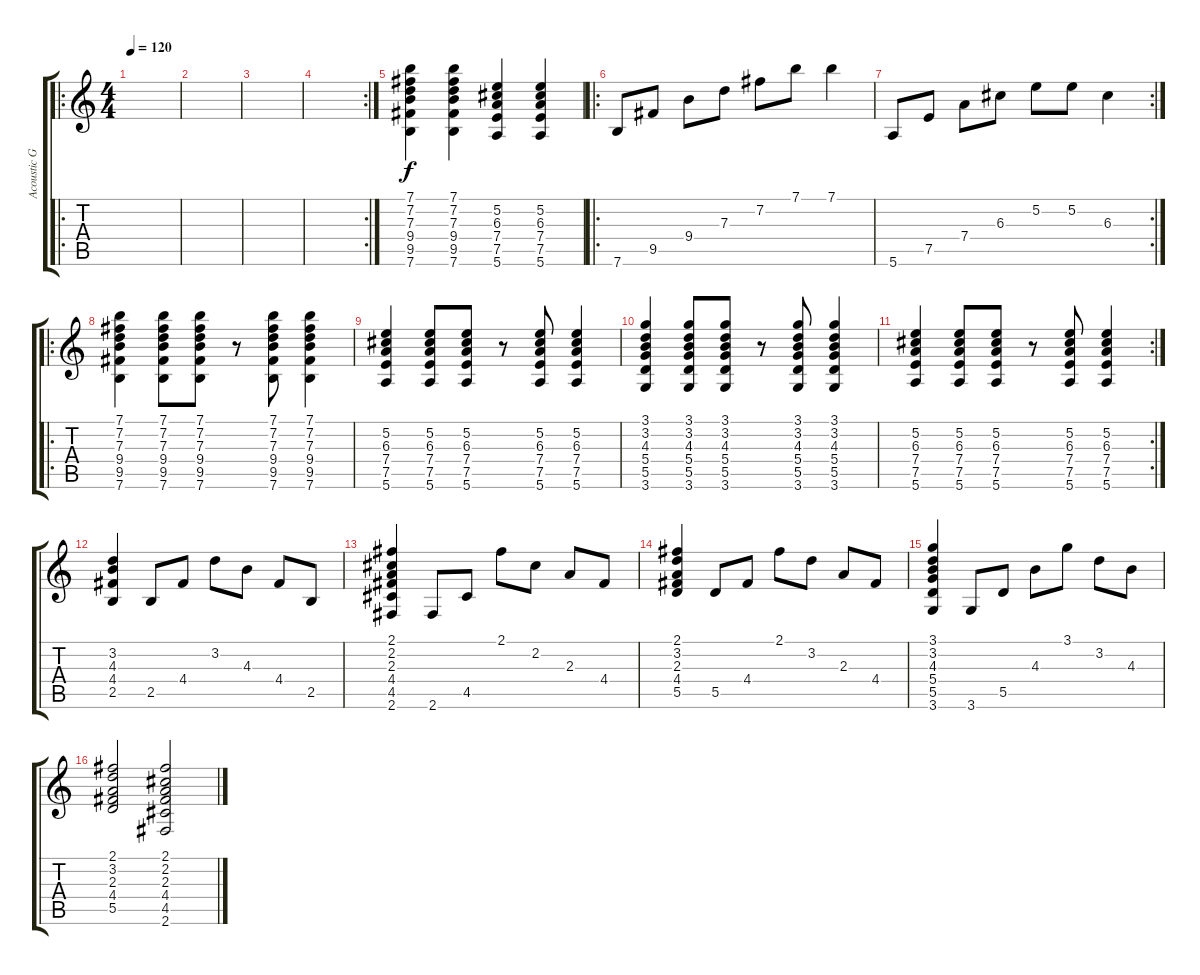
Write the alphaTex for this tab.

\track ("Acoustic Guitar" "Acoustic G") {instrument acousticguitarsteel}
\staff {score tabs}
\tuning (E4 B3 G3 D3 A2 E2) {hide}
\ro
\ts (4 4)
\tempo 120
\clef g2
\ks c
|
|
|
\rc 2
|
(7.1 7.2 7.3 9.4 9.5 7.6).4 (7.1 7.2 7.3 9.4 9.5 7.6).4 (5.2 6.3 7.4 7.5 5.6).4 (5.2 6.3 7.4 7.5 5.6).4 |
\ro
7.6.8 9.5.8 9.4.8 7.3.8 7.2.8 7.1.8 7.1.4 |
\rc 2
5.6.8 7.5.8 7.4.8 6.3.8 5.2.8 5.2.8 6.3.4 |
\ro
(7.1 7.2 7.3 9.4 9.5 7.6).4 (7.1 7.2 7.3 9.4 9.5 7.6).8 (7.1 7.2 7.3 9.4 9.5 7.6).8 r.8 (7.1 7.2 7.3 9.4 9.5 7.6).8 (7.1 7.2 7.3 9.4 9.5 7.6).4 |
(5.2 6.3 7.4 7.5 5.6).4 (5.2 6.3 7.4 7.5 5.6).8 (5.2 6.3 7.4 7.5 5.6).8 r.8 (5.2 6.3 7.4 7.5 5.6).8 (5.2 6.3 7.4 7.5 5.6).4 |
(3.1 3.2 4.3 5.4 5.5 3.6).4 (3.1 3.2 4.3 5.4 5.5 3.6).8 (3.1 3.2 4.3 5.4 5.5 3.6).8 r.8 (3.1 3.2 4.3 5.4 5.5 3.6).8 (3.1 3.2 4.3 5.4 5.5 3.6).4 |
\rc 2
(5.2 6.3 7.4 7.5 5.6).4 (5.2 6.3 7.4 7.5 5.6).8 (5.2 6.3 7.4 7.5 5.6).8 r.8 (5.2 6.3 7.4 7.5 5.6).8 (5.2 6.3 7.4 7.5 5.6).4 |
(3.2 4.3 4.4 2.5).4 2.5.8 4.4.8 3.2.8 4.3.8 4.4.8 2.5.8 |
(2.1 2.2 2.3 4.4 4.5 2.6).4 2.6.8 4.5.8 2.1.8 2.2.8 2.3.8 4.4.8 |
(2.1 3.2 2.3 4.4 5.5).4 5.5.8 4.4.8 2.1.8 3.2.8 2.3.8 4.4.8 |
(3.1 3.2 4.3 5.4 5.5 3.6).4 3.6.8 5.5.8 4.3.8 3.1.8 3.2.8 4.3.8 |
(2.1 3.2 2.3 4.4 5.5).2 (2.1 2.2 2.3 4.4 4.5 2.6).2
